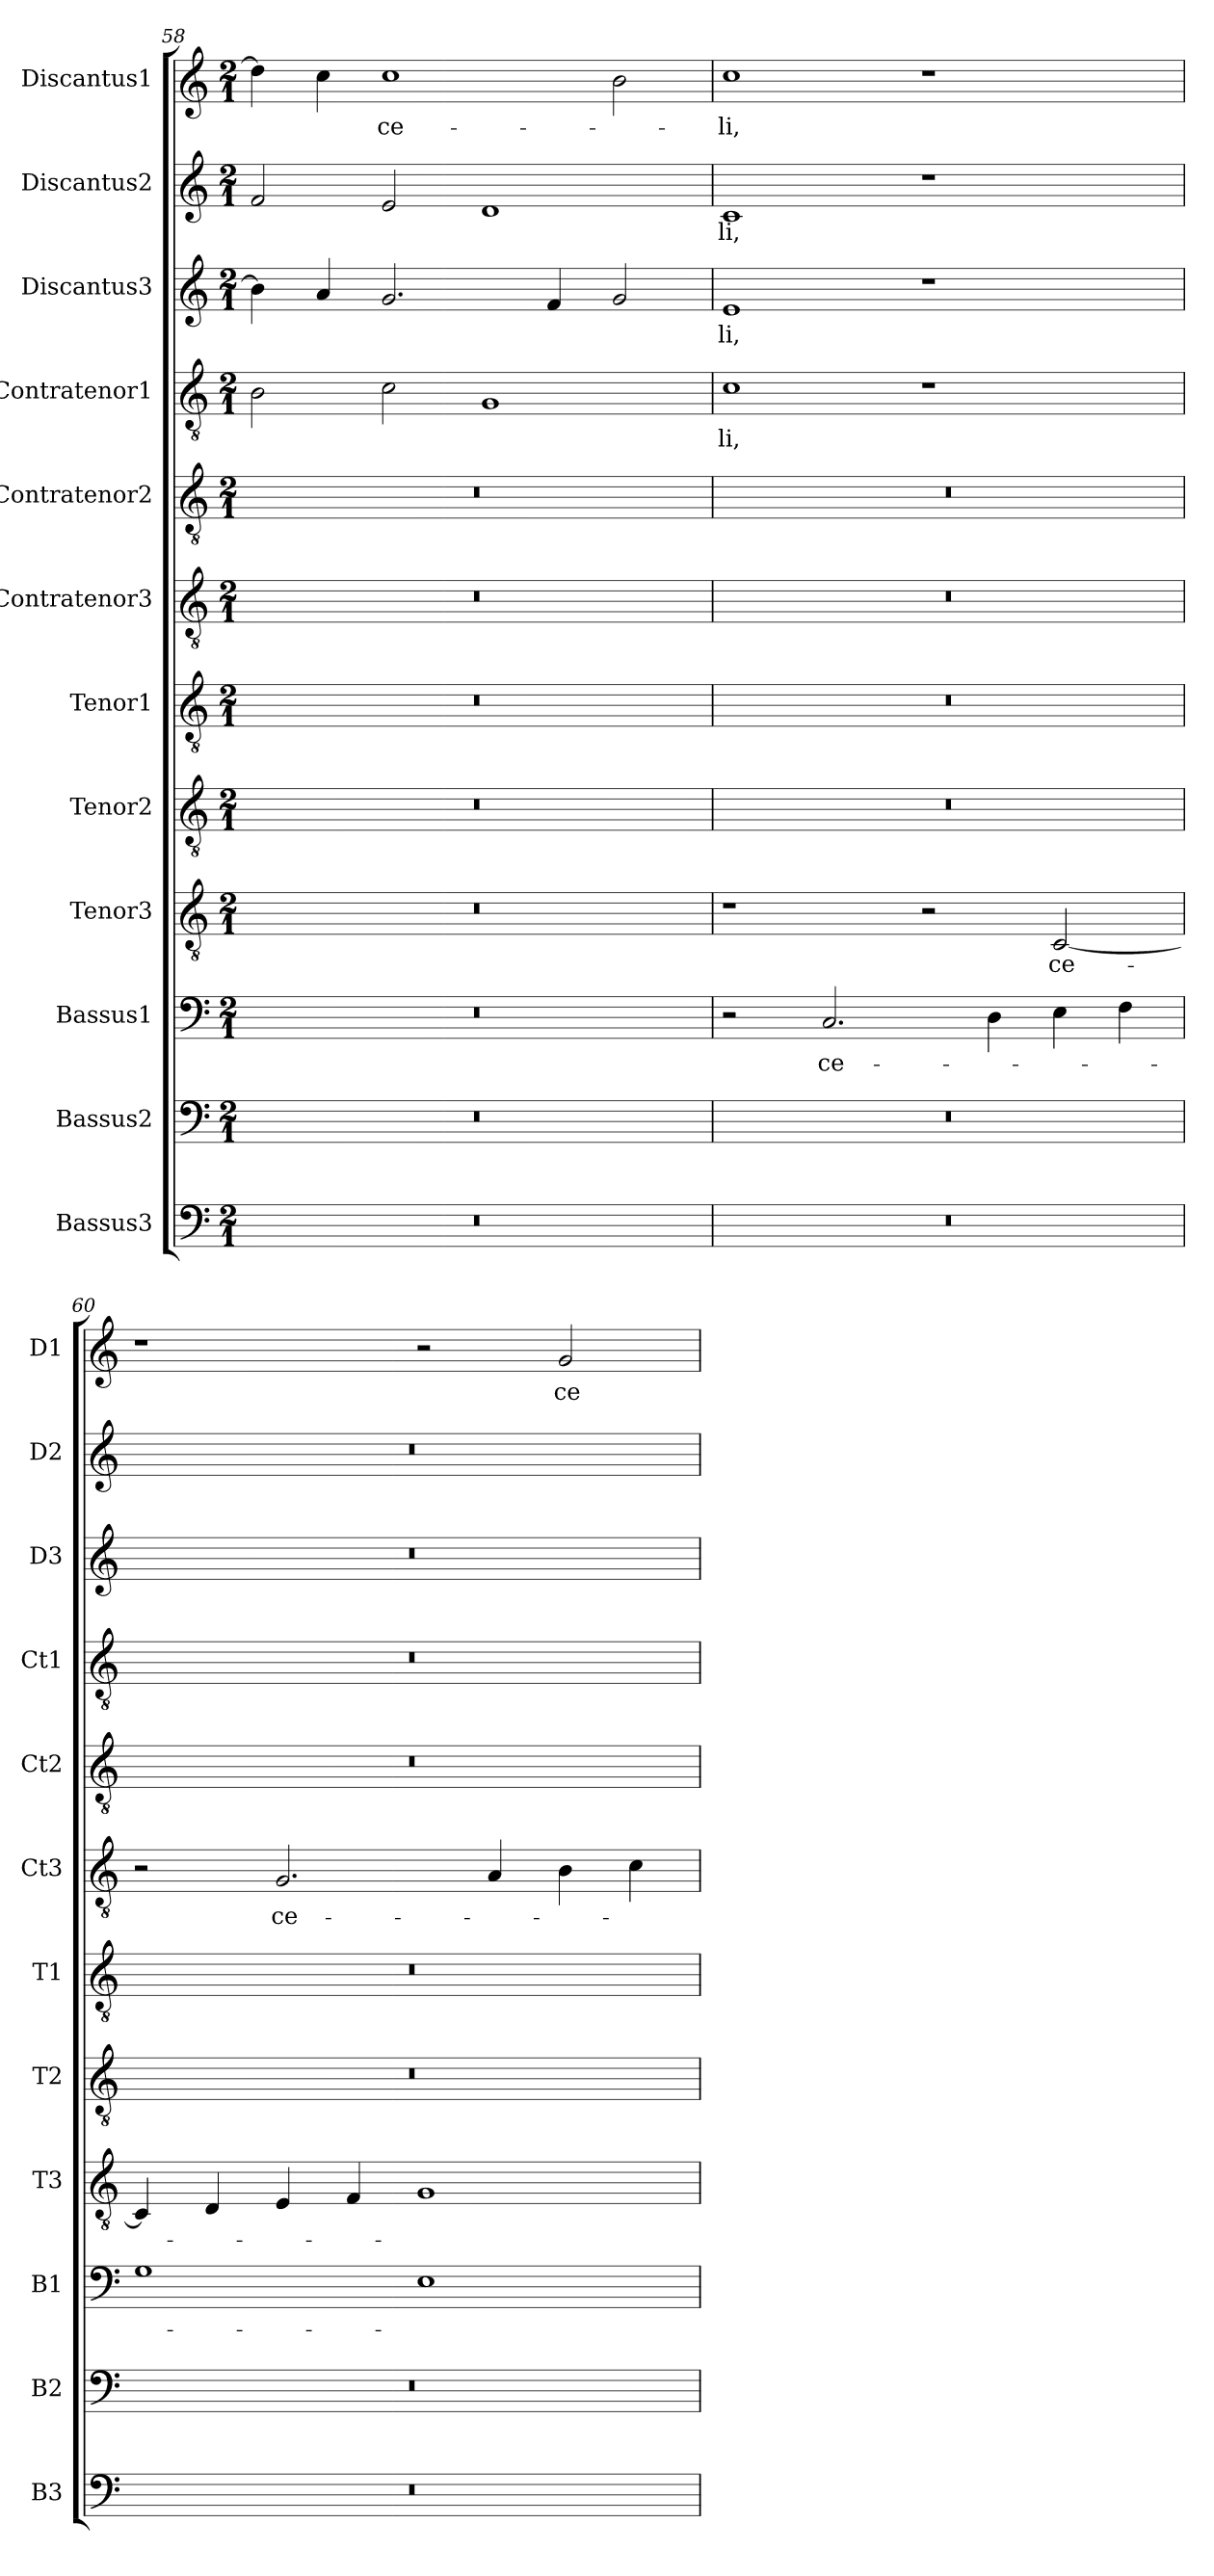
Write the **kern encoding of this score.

**kern	**kern	**kern	**text	**kern	**text	**kern	**kern	**kern	**text	**kern	**kern	**text	**kern	**text	**kern	**text	**kern	**text
*part12	*part11	*part10	*part10	*part9	*part9	*part8	*part7	*part6	*part6	*part5	*part4	*part4	*part3	*part3	*part2	*part2	*part1	*part1
*staff12	*staff11	*staff10	*staff10	*staff9	*staff9	*staff8	*staff7	*staff6	*staff6	*staff5	*staff4	*staff4	*staff3	*staff3	*staff2	*staff2	*staff1	*staff1
*I"Bassus3	*I"Bassus2	*I"Bassus1	*	*I"Tenor3	*	*I"Tenor2	*I"Tenor1	*I"Contratenor3	*	*I"Contratenor2	*I"Contratenor1	*	*I"Discantus3	*	*I"Discantus2	*	*I"Discantus1	*
*I'B3	*I'B2	*I'B1	*	*I'T3	*	*I'T2	*I'T1	*I'Ct3	*	*I'Ct2	*I'Ct1	*	*I'D3	*	*I'D2	*	*I'D1	*
*clefF4	*clefF4	*clefF4	*	*clefGv2	*	*clefGv2	*clefGv2	*clefGv2	*	*clefGv2	*clefGv2	*	*clefG2	*	*clefG2	*	*clefG2	*
*k[]	*k[]	*k[]	*	*k[]	*	*k[]	*k[]	*k[]	*	*k[]	*k[]	*	*k[]	*	*k[]	*	*k[]	*
*M2/1	*M2/1	*M2/1	*	*M2/1	*	*M2/1	*M2/1	*M2/1	*	*M2/1	*M2/1	*	*M2/1	*	*M2/1	*	*M2/1	*
=58	=58	=58	=58	=58	=58	=58	=58	=58	=58	=58	=58	=58	=58	=58	=58	=58	=58	=58
0r	0r	0r	.	0r	.	0r	0r	0r	.	0r	2B	.	4b]	.	2f	.	4dd]	.
.	.	.	.	.	.	.	.	.	.	.	.	.	4a	.	.	.	4cc	.
.	.	.	.	.	.	.	.	.	.	.	2c	.	2.g	.	2e	.	1cc	ce-
.	.	.	.	.	.	.	.	.	.	.	1G	.	.	.	1d	.	.	.
.	.	.	.	.	.	.	.	.	.	.	.	.	4f	.	.	.	.	.
.	.	.	.	.	.	.	.	.	.	.	.	.	2g	.	.	.	2b	.
=59	=59	=59	=59	=59	=59	=59	=59	=59	=59	=59	=59	=59	=59	=59	=59	=59	=59	=59
0r	0r	2r	.	1r	.	0r	0r	0r	.	0r	1c	-li,	1e	-li,	1c	-li,	1cc	-li,
.	.	2.C	ce-	.	.	.	.	.	.	.	.	.	.	.	.	.	.	.
.	.	.	.	2r	.	.	.	.	.	.	1r	.	1r	.	1r	.	1r	.
.	.	4D	.	.	.	.	.	.	.	.	.	.	.	.	.	.	.	.
.	.	4E	.	[2C	ce-	.	.	.	.	.	.	.	.	.	.	.	.	.
.	.	4F	.	.	.	.	.	.	.	.	.	.	.	.	.	.	.	.
=60	=60	=60	=60	=60	=60	=60	=60	=60	=60	=60	=60	=60	=60	=60	=60	=60	=60	=60
0r	0r	1G	.	4C]	.	0r	0r	2r	.	0r	0r	.	0r	.	0r	.	1r	.
.	.	.	.	4D	.	.	.	.	.	.	.	.	.	.	.	.	.	.
.	.	.	.	4E	.	.	.	2.G	ce-	.	.	.	.	.	.	.	.	.
.	.	.	.	4F	.	.	.	.	.	.	.	.	.	.	.	.	.	.
.	.	1E	.	1G	.	.	.	.	.	.	.	.	.	.	.	.	2r	.
.	.	.	.	.	.	.	.	4A	.	.	.	.	.	.	.	.	.	.
.	.	.	.	.	.	.	.	4B	.	.	.	.	.	.	.	.	2g	ce-
.	.	.	.	.	.	.	.	4c	.	.	.	.	.	.	.	.	.	.
=	=	=	=	=	=	=	=	=	=	=	=	=	=	=	=	=	=	=
*-	*-	*-	*-	*-	*-	*-	*-	*-	*-	*-	*-	*-	*-	*-	*-	*-	*-	*-
